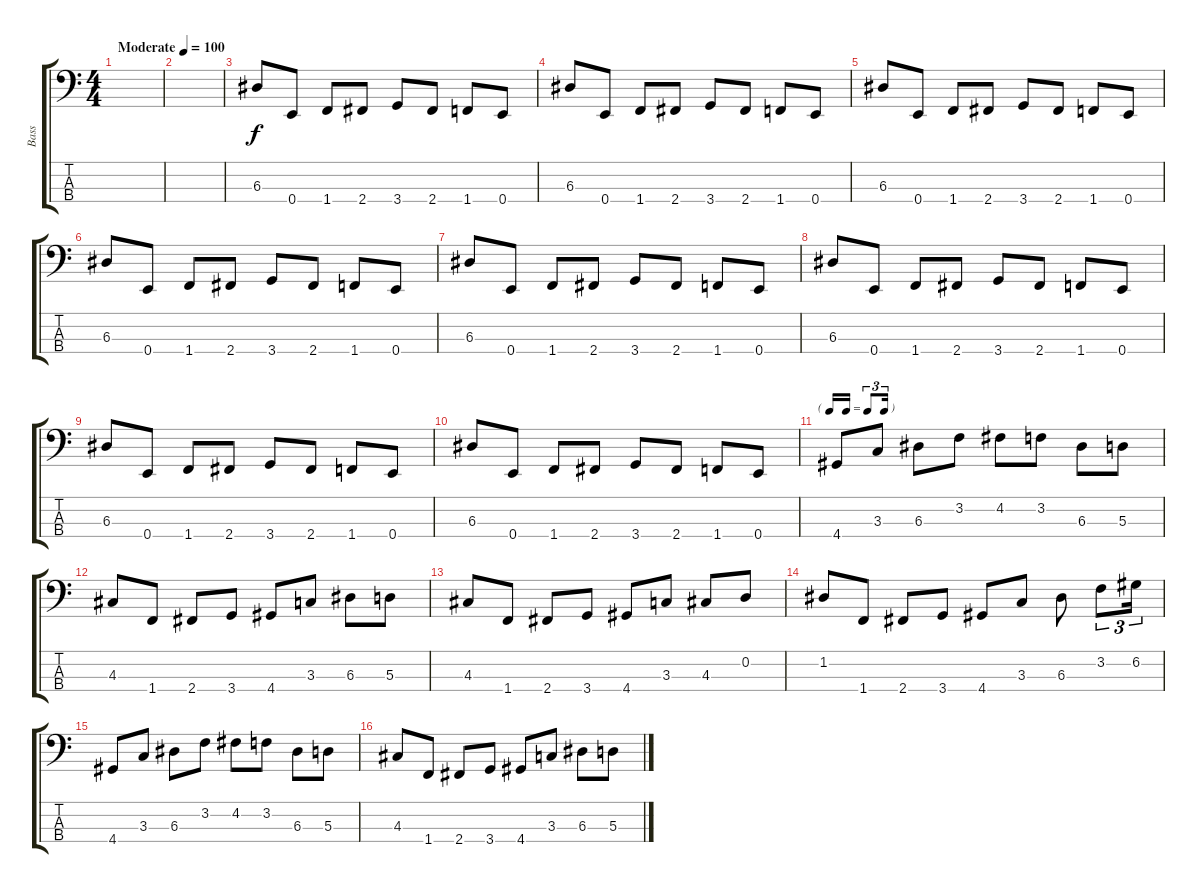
\track ("Bass" "Bass") {instrument electricbassfinger}
\staff {score tabs}
\tuning (G2 D2 A1 E1) {hide}
\ts (4 4)
\tempo (100 "Moderate")
\clef f4
\ks c
|
|
6.3.8 0.4.8 1.4.8 2.4.8 3.4.8 2.4.8 1.4.8 0.4.8 |
6.3.8 0.4.8 1.4.8 2.4.8 3.4.8 2.4.8 1.4.8 0.4.8 |
6.3.8 0.4.8 1.4.8 2.4.8 3.4.8 2.4.8 1.4.8 0.4.8 |
6.3.8 0.4.8 1.4.8 2.4.8 3.4.8 2.4.8 1.4.8 0.4.8 |
6.3.8 0.4.8 1.4.8 2.4.8 3.4.8 2.4.8 1.4.8 0.4.8 |
6.3.8 0.4.8 1.4.8 2.4.8 3.4.8 2.4.8 1.4.8 0.4.8 |
6.3.8 0.4.8 1.4.8 2.4.8 3.4.8 2.4.8 1.4.8 0.4.8 |
6.3.8 0.4.8 1.4.8 2.4.8 3.4.8 2.4.8 1.4.8 0.4.8 |
\tf triplet16th
4.4.8 3.3.8 6.3.8 3.2.8 4.2.8 3.2.8 6.3.8 5.3.8 |
4.3.8 1.4.8 2.4.8 3.4.8 4.4.8 3.3.8 6.3.8 5.3.8 |
4.3.8 1.4.8 2.4.8 3.4.8 4.4.8 3.3.8 4.3.8 0.2.8 |
1.2.8 1.4.8 2.4.8 3.4.8 4.4.8 3.3.8 6.3.8 3.2.8{tu (3 2)} 6.2.16{tu (3 2)} |
4.4.8 3.3.8 6.3.8 3.2.8 4.2.8 3.2.8 6.3.8 5.3.8 |
4.3.8 1.4.8 2.4.8 3.4.8 4.4.8 3.3.8 6.3.8 5.3.8
